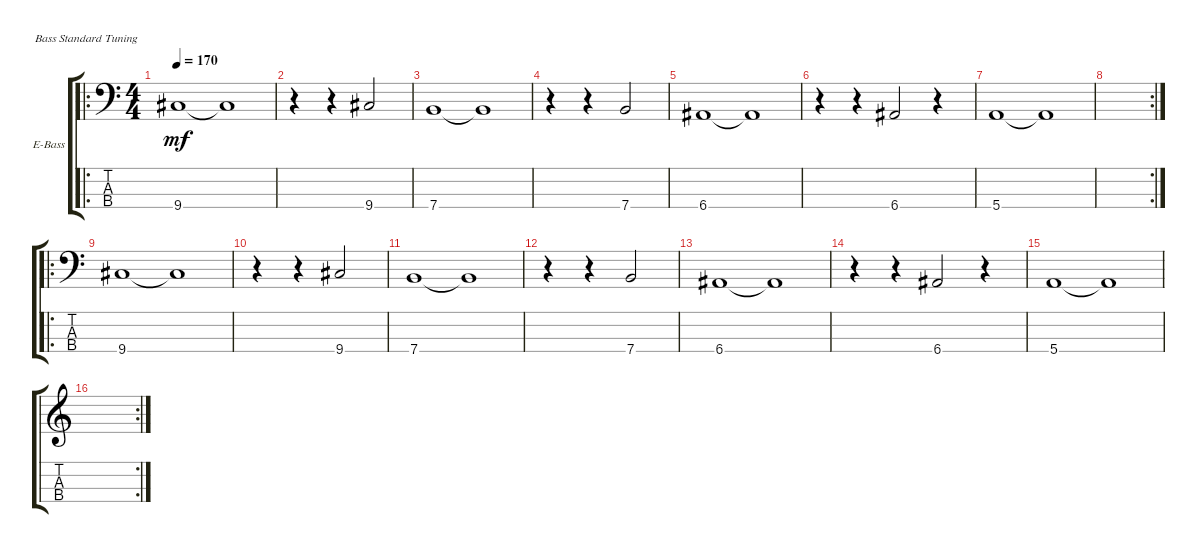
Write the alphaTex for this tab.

\defaultSystemsLayout 4
\bracketExtendMode groupsimilarinstruments
\firstSystemTrackNameOrientation horizontal
\otherSystemsTrackNameOrientation horizontal
\track ("Electric Bass" "E-Bass") {instrument electricbassfinger}
\staff {score tabs}
\tuning (G2 D2 A1 E1)
\ro
\ts (4 4)
\tempo 170
\clef f4
\ks c
9.4.1{dy mf} 9.4{t}.1 |
r.4 r.4 9.4.2 |
7.4.1 7.4{t}.1 |
r.4 r.4 7.4.2 |
6.4.1 6.4{t}.1 |
r.4 r.4 6.4.2 r.4 |
5.4.1 5.4{t}.1 |
\rc 2
|
\ro
9.4.1 9.4{t}.1 |
r.4 r.4 9.4.2 |
7.4.1 7.4{t}.1 |
r.4 r.4 7.4.2 |
6.4.1 6.4{t}.1 |
r.4 r.4 6.4.2 r.4 |
5.4.1 5.4{t}.1 |
\rc 2
\clef g2
